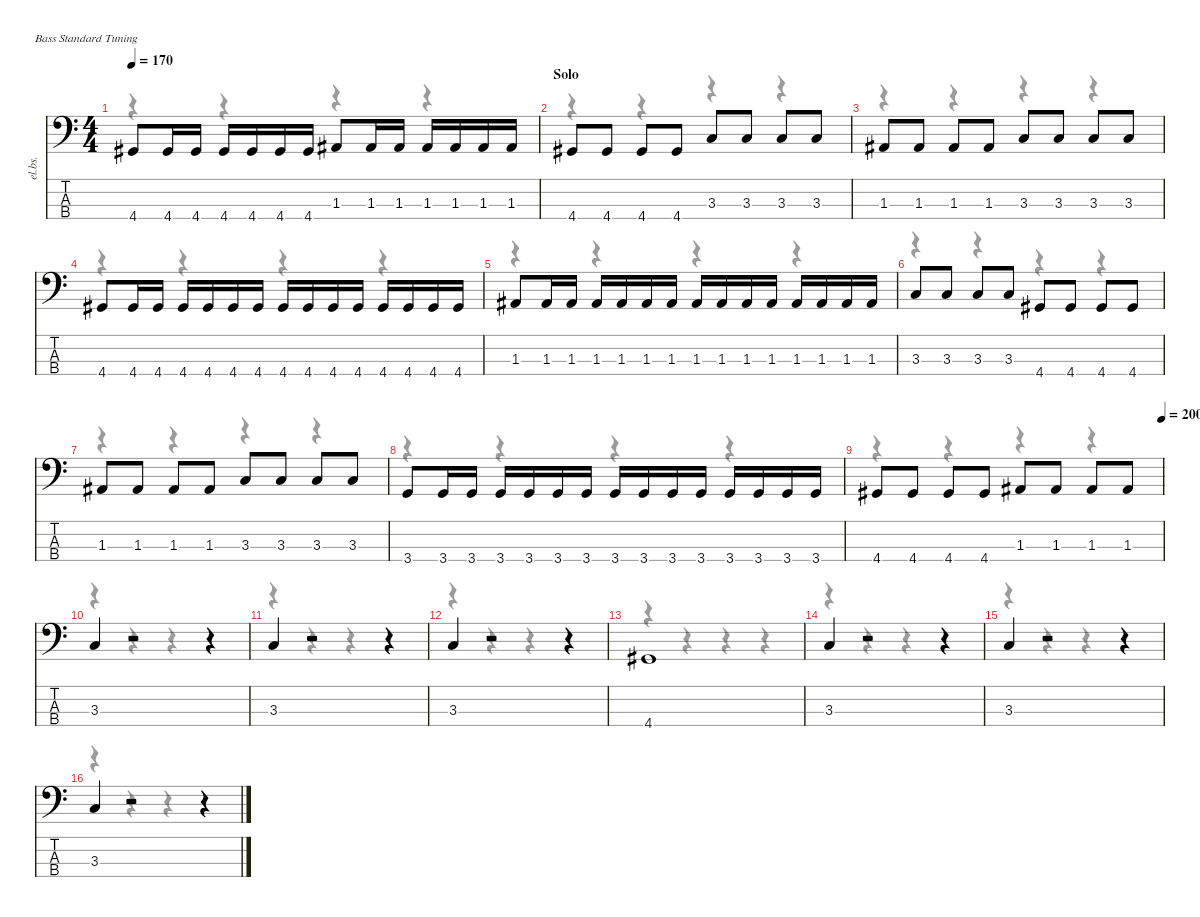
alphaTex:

\hideDynamics
\bracketExtendMode nobrackets
\otherSystemsTrackNameOrientation horizontal
\track ("Bass" "el.bs.") {instrument electricbassfinger}
\staff {score tabs}
\tuning (G2 D2 A1 E1)
\voice
\ts (4 4)
\scale
1.09636
\tempo 170
\accidentals auto
\clef f4
\ottava regular
\simile none
\ks c
4.4{acc #}.8{dy f} 4.4{acc #}.16 4.4{acc #}.16 4.4{acc #}.16 4.4{acc #}.16 4.4{acc #}.16 4.4{acc #}.16 1.3{acc #}.8 1.3{acc #}.16 1.3{acc #}.16 1.3{acc #}.16 1.3{acc #}.16 1.3{acc #}.16 1.3{acc #}.16 |
\section ("" "Solo")
\scale
0.980728 4.4{acc #}.8 4.4{acc #}.8 4.4{acc #}.8 4.4{acc #}.8 3.3.8 3.3.8 3.3.8 3.3.8 |
\scale
0.980728 1.3{acc #}.8 1.3{acc #}.8 1.3{acc #}.8 1.3{acc #}.8 3.3.8 3.3.8 3.3.8 3.3.8 |
\scale
0.980728 4.4{acc #}.8 4.4{acc #}.16 4.4{acc #}.16 4.4{acc #}.16 4.4{acc #}.16 4.4{acc #}.16 4.4{acc #}.16 4.4{acc #}.16 4.4{acc #}.16 4.4{acc #}.16 4.4{acc #}.16 4.4{acc #}.16 4.4{acc #}.16 4.4{acc #}.16 4.4{acc #}.16 |
\scale
0.980728 1.3{acc #}.8 1.3{acc #}.16 1.3{acc #}.16 1.3{acc #}.16 1.3{acc #}.16 1.3{acc #}.16 1.3{acc #}.16 1.3{acc #}.16 1.3{acc #}.16 1.3{acc #}.16 1.3{acc #}.16 1.3{acc #}.16 1.3{acc #}.16 1.3{acc #}.16 1.3{acc #}.16 |
\scale
0.980728 3.3.8 3.3.8 3.3.8 3.3.8 4.4{acc #}.8 4.4{acc #}.8 4.4{acc #}.8 4.4{acc #}.8 |
\scale
1.07419 1.3{acc #}.8 1.3{acc #}.8 1.3{acc #}.8 1.3{acc #}.8 3.3.8 3.3.8 3.3.8 3.3.8 |
\scale
0.985632 3.4.8 3.4.16 3.4.16 3.4.16 3.4.16 3.4.16 3.4.16 3.4.16 3.4.16 3.4.16 3.4.16 3.4.16 3.4.16 3.4.16 3.4.16 |
\scale
0.983278
\tempo (200 1)
4.4{acc #}.8 4.4{acc #}.8 4.4{acc #}.8 4.4{acc #}.8 1.3{acc #}.8 1.3{acc #}.8 1.3{acc #}.8 1.3{acc #}.8 |
\section ("" "")
\scale
0.985632 3.3.4 r.2 r.4 |
\scale
0.985632 3.3.4 r.2 r.4 |
\scale
0.985632 3.3.4 r.2 r.4 |
\scale
1.08606 4.4{acc #}.1 |
\scale
0.982788 3.3.4 r.2 r.4 |
\scale
0.982788 3.3.4 r.2 r.4 |
\scale
0.982788 3.3.4 r.2 r.4
\voice
\clef f4
\ottava regular
\simile none
\ks c
r.4{dy mf} r.4 r.4 r.4 |
r.4 r.4 r.4 r.4 |
r.4 r.4 r.4 r.4 |
r.4 r.4 r.4 r.4 |
r.4 r.4 r.4 r.4 |
r.4 r.4 r.4 r.4 |
r.4 r.4 r.4 r.4 |
r.4 r.4 r.4 r.4 |
r.4 r.4 r.4 r.4 |
r.4 r.4 r.4 r.4 |
r.4 r.4 r.4 r.4 |
r.4 r.4 r.4 r.4 |
r.4 r.4 r.4 r.4 |
r.4 r.4 r.4 r.4 |
r.4 r.4 r.4 r.4 |
r.4 r.4 r.4 r.4
